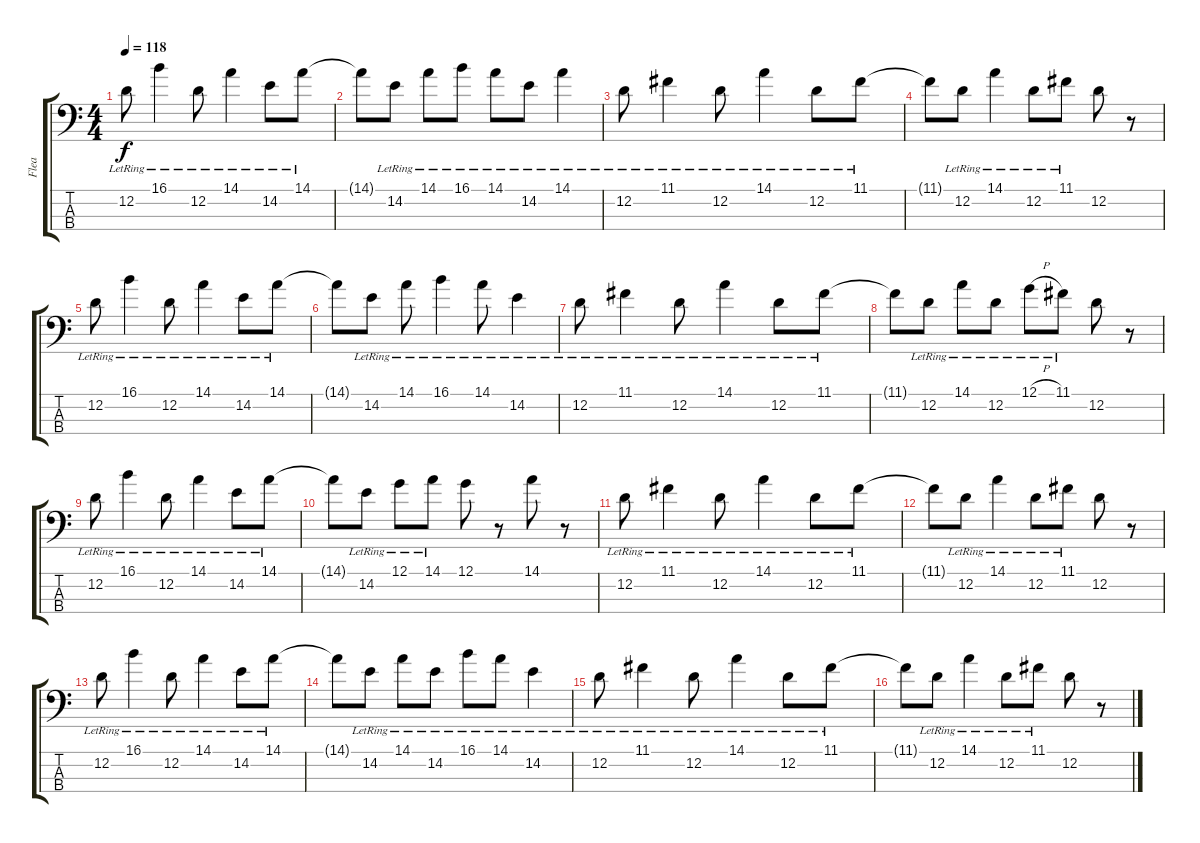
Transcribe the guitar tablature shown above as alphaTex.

\track ("Flea" "Flea") {instrument electricbassfinger}
\staff {score tabs}
\tuning (G2 D2 A1 E1) {hide}
\ts (4 4)
\tempo 118
\clef f4
\ks c
12.2{lr}.8{dy f} 16.1{lr}.4 12.2{lr}.8 14.1{lr}.4 14.2{lr}.8 14.1{lr}.8 |
14.1{t}.8 14.2{lr}.8 14.1{lr}.8 16.1{lr}.8 14.1{lr}.8 14.2{lr}.8 14.1{lr}.4 |
12.2{lr}.8 11.1{lr}.4 12.2{lr}.8 14.1{lr}.4 12.2{lr}.8 11.1{lr}.8 |
11.1{t}.8 12.2{lr}.8 14.1{lr}.4 12.2{lr}.8 11.1{lr}.8 12.2.8 r.8 |
12.2{lr}.8 16.1{lr}.4 12.2{lr}.8 14.1{lr}.4 14.2{lr}.8 14.1{lr}.8 |
14.1{t}.8 14.2{lr}.8 14.1{lr}.8 16.1{lr}.4 14.1{lr}.8 14.2{lr}.4 |
12.2{lr}.8 11.1{lr}.4 12.2{lr}.8 14.1{lr}.4 12.2{lr}.8 11.1{lr}.8 |
11.1{t}.8 12.2{lr}.8 14.1{lr}.8 12.2{lr}.8 12.1{h lr}.8 11.1{lr}.8 12.2.8 r.8 |
12.2{lr}.8 16.1{lr}.4 12.2{lr}.8 14.1{lr}.4 14.2{lr}.8 14.1{lr}.8 |
14.1{t}.8 14.2{lr}.8 12.1{lr}.8 14.1{lr}.8 12.1.8 r.8 14.1.8 r.8 |
12.2{lr}.8 11.1{lr}.4 12.2{lr}.8 14.1{lr}.4 12.2{lr}.8 11.1{lr}.8 |
11.1{t}.8 12.2{lr}.8 14.1{lr}.4 12.2{lr}.8 11.1{lr}.8 12.2.8 r.8 |
12.2{lr}.8 16.1{lr}.4 12.2{lr}.8 14.1{lr}.4 14.2{lr}.8 14.1{lr}.8 |
14.1{t}.8 14.2{lr}.8 14.1{lr}.8 14.2{lr}.8 16.1{lr}.8 14.1{lr}.8 14.2{lr}.4 |
12.2{lr}.8 11.1{lr}.4 12.2{lr}.8 14.1{lr}.4 12.2{lr}.8 11.1{lr}.8 |
11.1{t}.8 12.2{lr}.8 14.1{lr}.4 12.2{lr}.8 11.1{lr}.8 12.2.8 r.8
